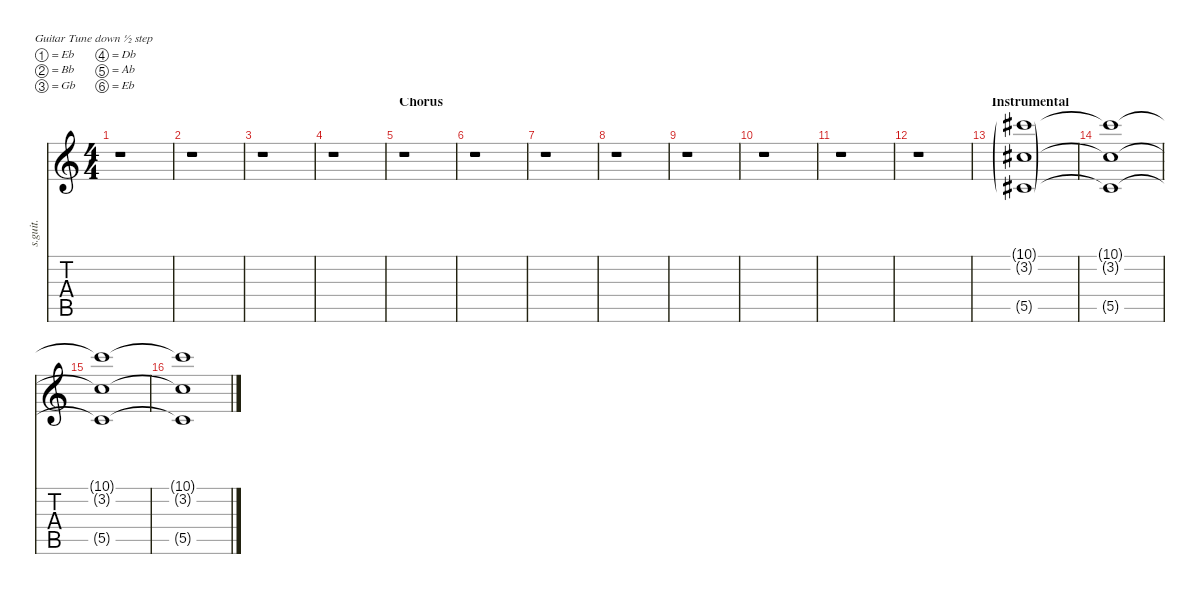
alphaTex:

\defaultSystemsLayout 4
\hideDynamics
\bracketExtendMode nobrackets
\track ("Brandon Flowers - Synthesizer 2" "s.guit.") {instrument pad2warm}
\staff {score tabs}
\tuning (Eb4 Bb3 Gb3 Db3 Ab2 Eb2)
\displaytranspose 12
\ts (4 4)
\tempo (148 hide)
\clef g2
\ks c
r.1{dy f} |
r.1 |
r.1 |
r.1 |
\section ("" "Chorus")
r.1 |
r.1 |
r.1 |
r.1 |
r.1 |
r.1 |
r.1 |
r.1 |
\section ("" "Instrumental")
(10.1{g acc #} 3.2{g acc #} 5.5{g acc #}).1{lyrics (0 "") lyrics (1 "") lyrics (2 "") lyrics (3 "") lyrics (4 "")} |
(10.1{t acc #} 3.2{t acc #} 5.5{t acc #}).1{lyrics (0 "") lyrics (1 "") lyrics (2 "") lyrics (3 "") lyrics (4 "")} |
(10.1{t acc #} 3.2{t acc #} 5.5{t acc #}).1{lyrics (0 "") lyrics (1 "") lyrics (2 "") lyrics (3 "") lyrics (4 "")} |
(10.1{t acc #} 3.2{t acc #} 5.5{t acc #}).1{lyrics (0 "") lyrics (1 "") lyrics (2 "") lyrics (3 "") lyrics (4 "")}
